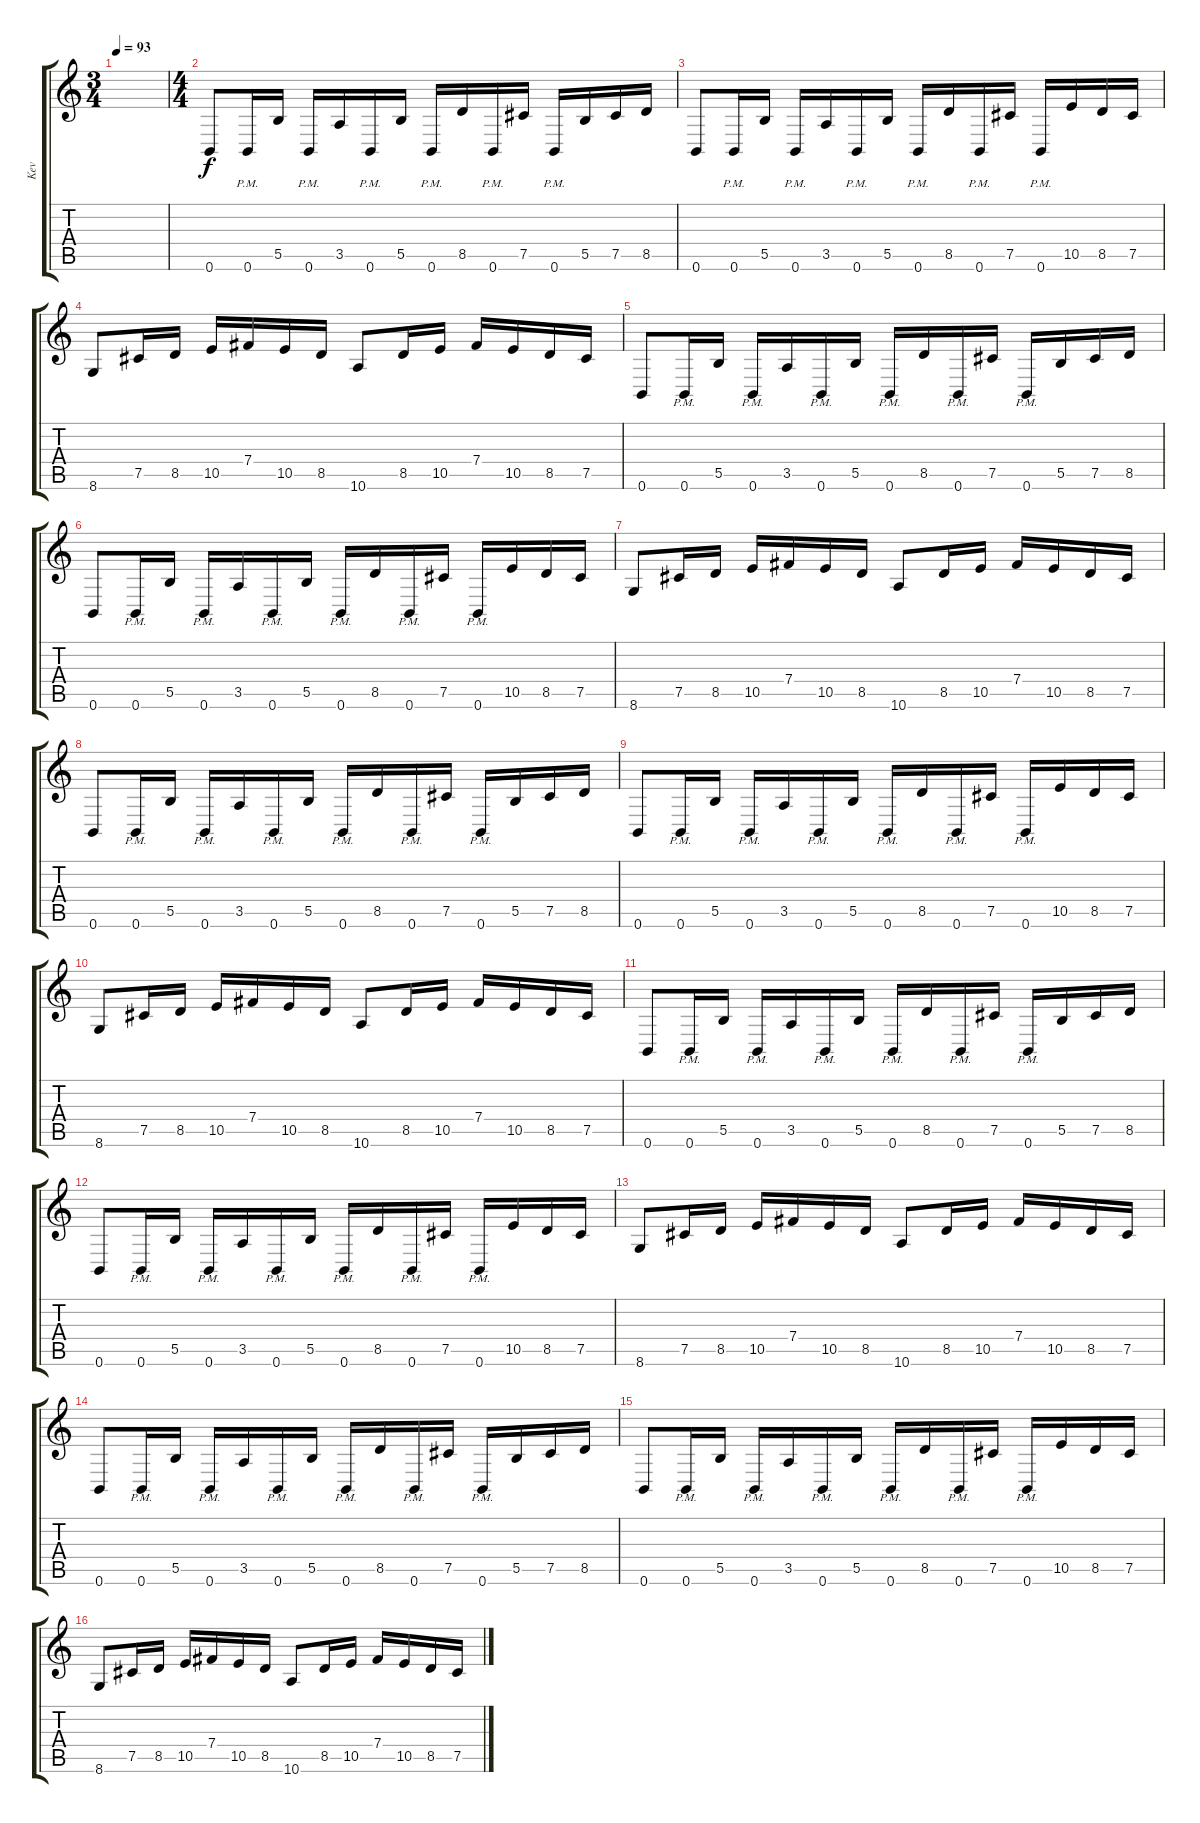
\track ("Kev" "Kev") {instrument distortionguitar}
\staff {score tabs}
\tuning (Db4 Ab3 E3 B2 Gb2 B1) {hide}
\ts (3 4)
\tempo 93
\clef g2
\ks c
|
\ts (4 4)
0.6.8 0.6{pm}.16 5.5.16 0.6{pm}.16 3.5.16 0.6{pm}.16 5.5.16 0.6{pm}.16 8.5.16 0.6{pm}.16 7.5.16 0.6{pm}.16 5.5.16 7.5.16 8.5.16 |
0.6.8 0.6{pm}.16 5.5.16 0.6{pm}.16 3.5.16 0.6{pm}.16 5.5.16 0.6{pm}.16 8.5.16 0.6{pm}.16 7.5.16 0.6{pm}.16 10.5.16 8.5.16 7.5.16 |
8.6.8 7.5.16 8.5.16 10.5.16 7.4.16 10.5.16 8.5.16 10.6.8 8.5.16 10.5.16 7.4.16 10.5.16 8.5.16 7.5.16 |
0.6.8 0.6{pm}.16 5.5.16 0.6{pm}.16 3.5.16 0.6{pm}.16 5.5.16 0.6{pm}.16 8.5.16 0.6{pm}.16 7.5.16 0.6{pm}.16 5.5.16 7.5.16 8.5.16 |
0.6.8 0.6{pm}.16 5.5.16 0.6{pm}.16 3.5.16 0.6{pm}.16 5.5.16 0.6{pm}.16 8.5.16 0.6{pm}.16 7.5.16 0.6{pm}.16 10.5.16 8.5.16 7.5.16 |
8.6.8 7.5.16 8.5.16 10.5.16 7.4.16 10.5.16 8.5.16 10.6.8 8.5.16 10.5.16 7.4.16 10.5.16 8.5.16 7.5.16 |
0.6.8 0.6{pm}.16 5.5.16 0.6{pm}.16 3.5.16 0.6{pm}.16 5.5.16 0.6{pm}.16 8.5.16 0.6{pm}.16 7.5.16 0.6{pm}.16 5.5.16 7.5.16 8.5.16 |
0.6.8 0.6{pm}.16 5.5.16 0.6{pm}.16 3.5.16 0.6{pm}.16 5.5.16 0.6{pm}.16 8.5.16 0.6{pm}.16 7.5.16 0.6{pm}.16 10.5.16 8.5.16 7.5.16 |
8.6.8 7.5.16 8.5.16 10.5.16 7.4.16 10.5.16 8.5.16 10.6.8 8.5.16 10.5.16 7.4.16 10.5.16 8.5.16 7.5.16 |
0.6.8 0.6{pm}.16 5.5.16 0.6{pm}.16 3.5.16 0.6{pm}.16 5.5.16 0.6{pm}.16 8.5.16 0.6{pm}.16 7.5.16 0.6{pm}.16 5.5.16 7.5.16 8.5.16 |
0.6.8 0.6{pm}.16 5.5.16 0.6{pm}.16 3.5.16 0.6{pm}.16 5.5.16 0.6{pm}.16 8.5.16 0.6{pm}.16 7.5.16 0.6{pm}.16 10.5.16 8.5.16 7.5.16 |
8.6.8 7.5.16 8.5.16 10.5.16 7.4.16 10.5.16 8.5.16 10.6.8 8.5.16 10.5.16 7.4.16 10.5.16 8.5.16 7.5.16 |
0.6.8 0.6{pm}.16 5.5.16 0.6{pm}.16 3.5.16 0.6{pm}.16 5.5.16 0.6{pm}.16 8.5.16 0.6{pm}.16 7.5.16 0.6{pm}.16 5.5.16 7.5.16 8.5.16 |
0.6.8 0.6{pm}.16 5.5.16 0.6{pm}.16 3.5.16 0.6{pm}.16 5.5.16 0.6{pm}.16 8.5.16 0.6{pm}.16 7.5.16 0.6{pm}.16 10.5.16 8.5.16 7.5.16 |
8.6.8 7.5.16 8.5.16 10.5.16 7.4.16 10.5.16 8.5.16 10.6.8 8.5.16 10.5.16 7.4.16 10.5.16 8.5.16 7.5.16
